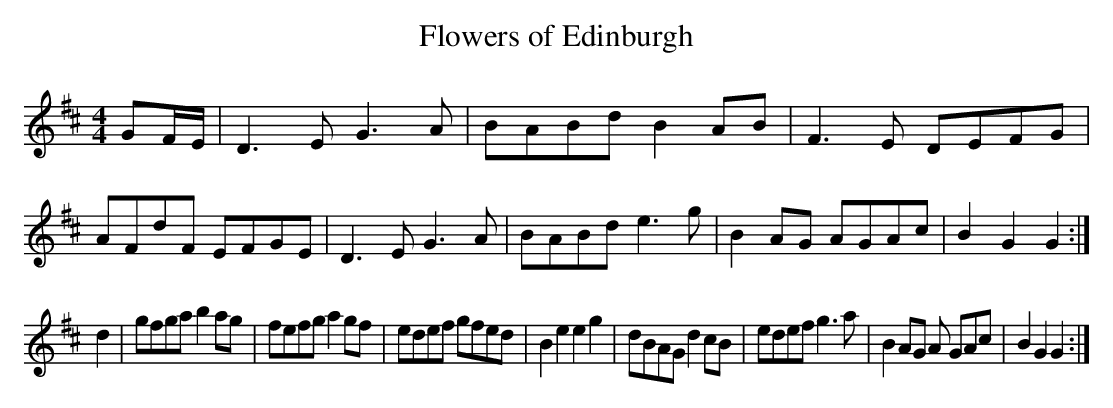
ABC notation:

X:1
T:Flowers of Edinburgh
M:4/4
L:1/8
K:D
GsF/2E/2s|D3 E G3A|BABd B2 AB|F3E DEFG|AFdF EFGE|D3E G3A|BABd e3g|B2 AG
AGAc|B2G2G2:|!
d2|gfga b2 ag|fefg a2 gf|edef gfed|B2 e2e2g2|dBAG d2 cB|edef g3a|B2 AG A
GAc|B2 G2 G2:|
